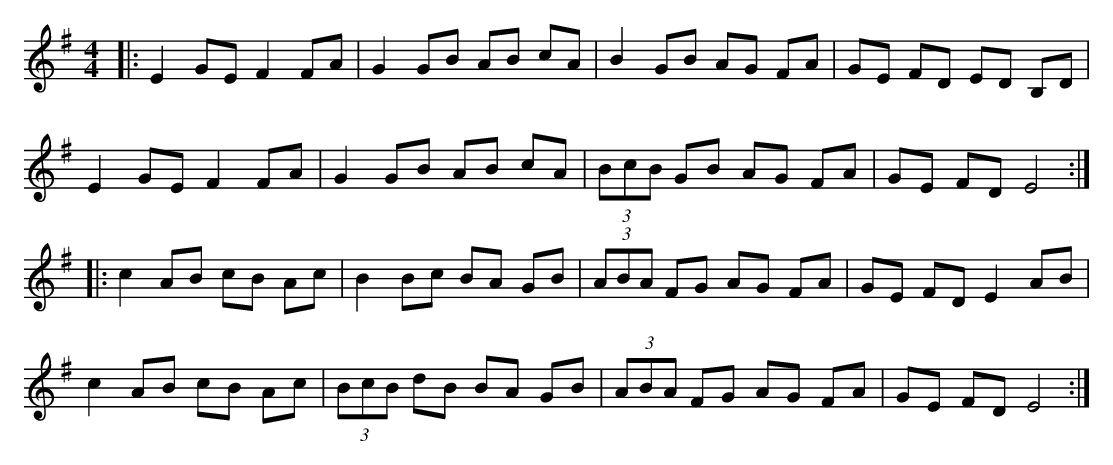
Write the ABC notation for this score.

X:1
M:4/4
K:Emin
|:E2 GE F2 FA|G2 GB AB cA|B2 GB AG FA|GE FD ED B,D|
E2 GE F2 FA|G2 GB AB cA|(3BcB GB AG FA|GE FD E4:|
|:c2 AB cB Ac|B2 Bc BA GB|(3ABA FG AG FA|GE FD E2 AB|
c2 AB cB Ac|(3BcB dB BA GB|(3ABA FG AG FA|GE FD E4:|
